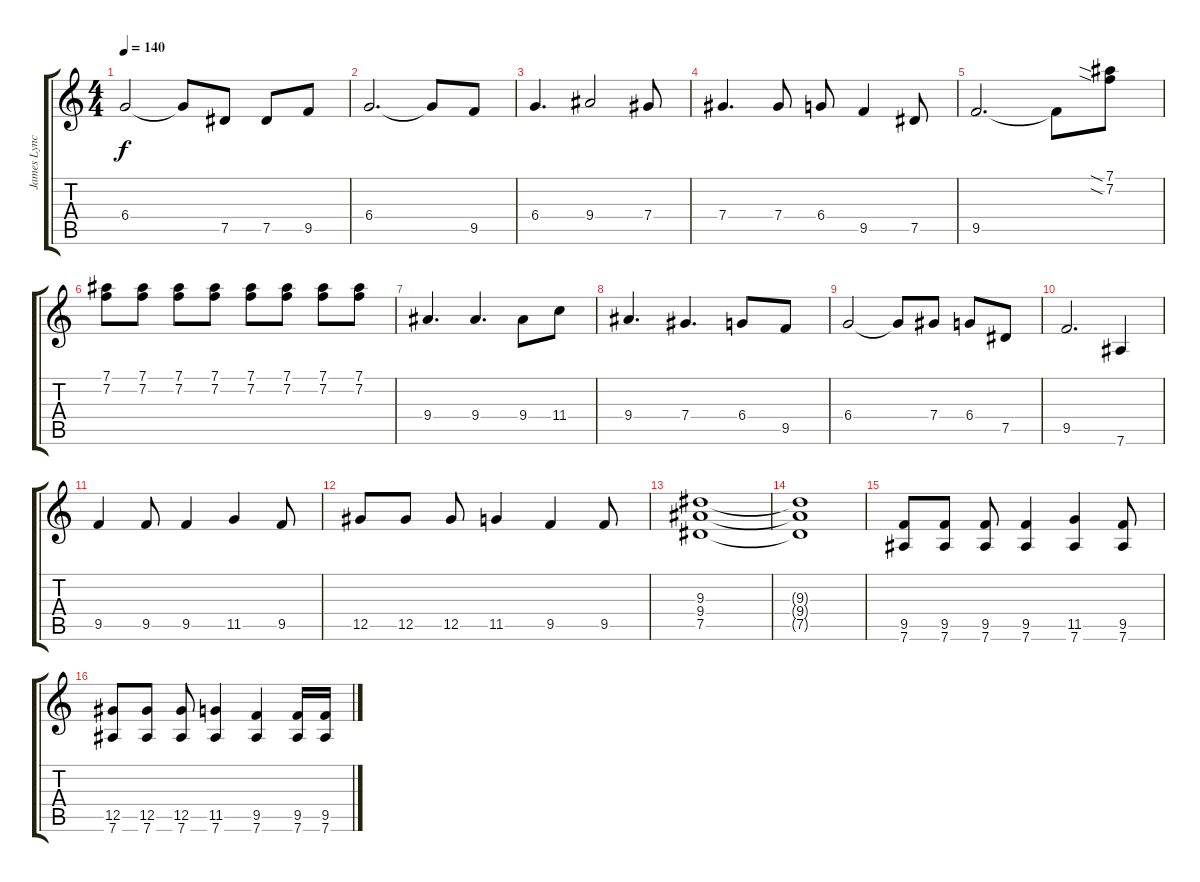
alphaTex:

\track ("James Lynch" "James Lync") {instrument overdrivenguitar}
\staff {score tabs}
\tuning (Eb4 Bb3 Gb3 Db3 Ab2 Eb2) {hide}
\ts (4 4)
\tempo 140
\clef g2
\ks c
6.4.2{dy f} 6.4{t}.8 7.5.8 7.5.8 9.5.8 |
6.4.2{d} 6.4{t}.8 9.5.8 |
6.4.4{d} 9.4.2 7.4.8 |
7.4.4{d} 7.4.8 6.4.8 9.5.4 7.5.8 |
9.5.2{d} 9.5{t}.8 (7.1{sia} 7.2{sia}).8 |
(7.1 7.2).8 (7.1 7.2).8 (7.1 7.2).8 (7.1 7.2).8 (7.1 7.2).8 (7.1 7.2).8 (7.1 7.2).8 (7.1 7.2).8 |
9.4.4{d} 9.4.4{d} 9.4.8 11.4.8 |
9.4.4{d} 7.4.4{d} 6.4.8 9.5.8 |
6.4.2 6.4{t}.8 7.4.8 6.4.8 7.5.8 |
9.5.2{d} 7.6.4 |
9.5.4 9.5.8 9.5.4 11.5.4 9.5.8 |
12.5.8 12.5.8 12.5.8 11.5.4 9.5.4 9.5.8 |
(9.3 9.4 7.5).1 |
(9.3{t} 9.4{t} 7.5{t}).1 |
(9.5 7.6).8 (9.5 7.6).8 (9.5 7.6).8 (9.5 7.6).4 (11.5 7.6).4 (9.5 7.6).8 |
(12.5 7.6).8 (12.5 7.6).8 (12.5 7.6).8 (11.5 7.6).4 (9.5 7.6).4 (9.5 7.6).16 (9.5 7.6).16
